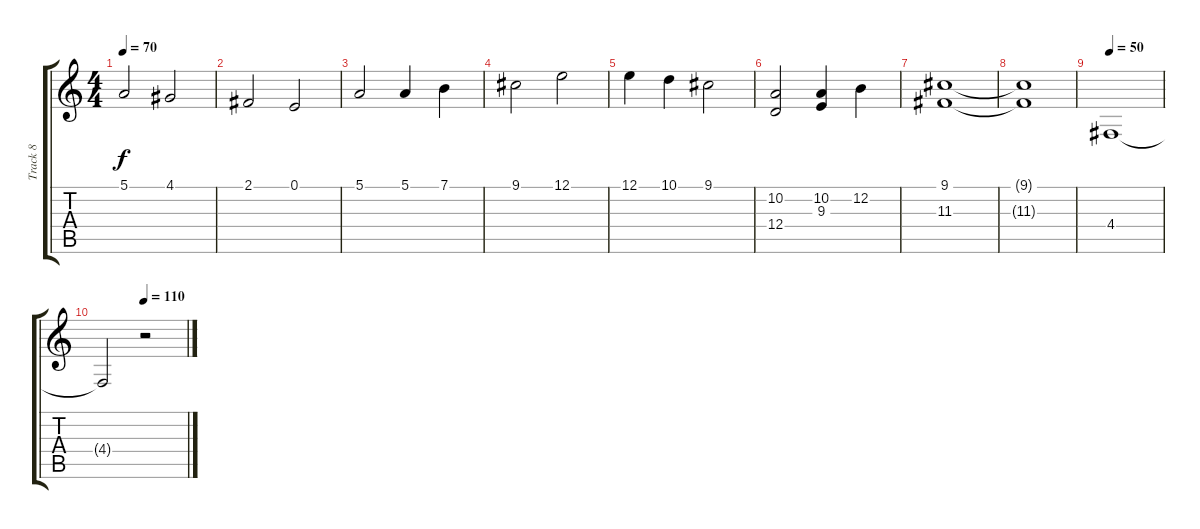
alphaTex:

\track ("Track 8" "Track 8") {instrument frenchhorn}
\staff {score tabs}
\tuning (E4 B3 G3 D3 A2 E2) {hide}
\ts (4 4)
\tempo 70
\clef g2
\ks c
5.1.2{dy f} 4.1.2 |
2.1.2 0.1.2 |
5.1.2 5.1.4 7.1.4 |
9.1.2 12.1.2 |
12.1.4 10.1.4 9.1.2 |
(10.2 12.4).2 (10.2 9.3).4 12.2.4 |
(9.1 11.3).1 |
(9.1{t} 11.3{t}).1 |
\tempo 50
4.4.1 |
\tempo (110 0.5)
4.4{t}.2 r.2
